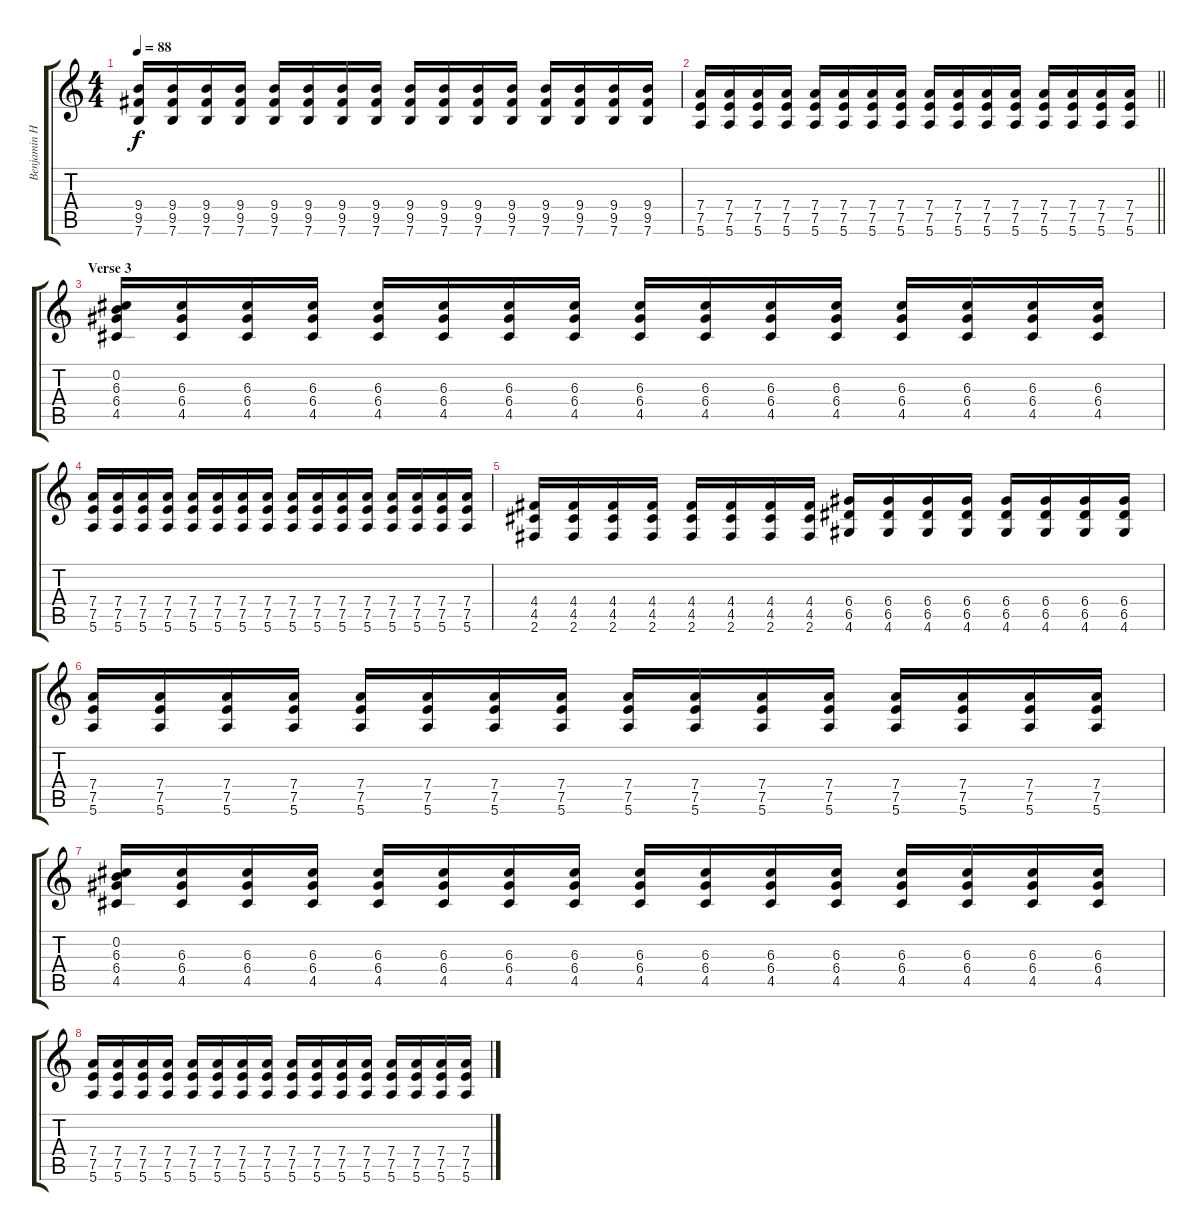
\track ("Benjamin Harper (Guitar 1)" "Benjamin H") {instrument distortionguitar}
\staff {score tabs}
\tuning (E4 B3 G3 D3 A2 E2) {hide}
\ts (4 4)
\tempo 88
\clef g2
\ks c
(9.4 9.5 7.6).16{dy f} (9.4 9.5 7.6).16 (9.4 9.5 7.6).16 (9.4 9.5 7.6).16 (9.4 9.5 7.6).16 (9.4 9.5 7.6).16 (9.4 9.5 7.6).16 (9.4 9.5 7.6).16 (9.4 9.5 7.6).16 (9.4 9.5 7.6).16 (9.4 9.5 7.6).16 (9.4 9.5 7.6).16 (9.4 9.5 7.6).16 (9.4 9.5 7.6).16 (9.4 9.5 7.6).16 (9.4 9.5 7.6).16 |
\barLineRight lightlight
(7.4 7.5 5.6).16 (7.4 7.5 5.6).16 (7.4 7.5 5.6).16 (7.4 7.5 5.6).16 (7.4 7.5 5.6).16 (7.4 7.5 5.6).16 (7.4 7.5 5.6).16 (7.4 7.5 5.6).16 (7.4 7.5 5.6).16 (7.4 7.5 5.6).16 (7.4 7.5 5.6).16 (7.4 7.5 5.6).16 (7.4 7.5 5.6).16 (7.4 7.5 5.6).16 (7.4 7.5 5.6).16 (7.4 7.5 5.6).16 |
\section ("" "Verse 3")
(0.2 6.3 6.4 4.5).16{instrument overdrivenguitar} (6.3 6.4 4.5).16 (6.3 6.4 4.5).16 (6.3 6.4 4.5).16 (6.3 6.4 4.5).16 (6.3 6.4 4.5).16 (6.3 6.4 4.5).16 (6.3 6.4 4.5).16 (6.3 6.4 4.5).16 (6.3 6.4 4.5).16 (6.3 6.4 4.5).16 (6.3 6.4 4.5).16 (6.3 6.4 4.5).16 (6.3 6.4 4.5).16 (6.3 6.4 4.5).16 (6.3 6.4 4.5).16 |
(7.4 7.5 5.6).16 (7.4 7.5 5.6).16 (7.4 7.5 5.6).16 (7.4 7.5 5.6).16 (7.4 7.5 5.6).16 (7.4 7.5 5.6).16 (7.4 7.5 5.6).16 (7.4 7.5 5.6).16 (7.4 7.5 5.6).16 (7.4 7.5 5.6).16 (7.4 7.5 5.6).16 (7.4 7.5 5.6).16 (7.4 7.5 5.6).16 (7.4 7.5 5.6).16 (7.4 7.5 5.6).16 (7.4 7.5 5.6).16 |
(4.4 4.5 2.6).16 (4.4 4.5 2.6).16 (4.4 4.5 2.6).16 (4.4 4.5 2.6).16 (4.4 4.5 2.6).16 (4.4 4.5 2.6).16 (4.4 4.5 2.6).16 (4.4 4.5 2.6).16 (6.4 6.5 4.6).16 (6.4 6.5 4.6).16 (6.4 6.5 4.6).16 (6.4 6.5 4.6).16 (6.4 6.5 4.6).16 (6.4 6.5 4.6).16 (6.4 6.5 4.6).16 (6.4 6.5 4.6).16 |
(7.4 7.5 5.6).16 (7.4 7.5 5.6).16 (7.4 7.5 5.6).16 (7.4 7.5 5.6).16 (7.4 7.5 5.6).16 (7.4 7.5 5.6).16 (7.4 7.5 5.6).16 (7.4 7.5 5.6).16 (7.4 7.5 5.6).16 (7.4 7.5 5.6).16 (7.4 7.5 5.6).16 (7.4 7.5 5.6).16 (7.4 7.5 5.6).16 (7.4 7.5 5.6).16 (7.4 7.5 5.6).16 (7.4 7.5 5.6).16 |
(0.2 6.3 6.4 4.5).16 (6.3 6.4 4.5).16 (6.3 6.4 4.5).16 (6.3 6.4 4.5).16 (6.3 6.4 4.5).16 (6.3 6.4 4.5).16 (6.3 6.4 4.5).16 (6.3 6.4 4.5).16 (6.3 6.4 4.5).16 (6.3 6.4 4.5).16 (6.3 6.4 4.5).16 (6.3 6.4 4.5).16 (6.3 6.4 4.5).16 (6.3 6.4 4.5).16 (6.3 6.4 4.5).16 (6.3 6.4 4.5).16 |
(7.4 7.5 5.6).16 (7.4 7.5 5.6).16 (7.4 7.5 5.6).16 (7.4 7.5 5.6).16 (7.4 7.5 5.6).16 (7.4 7.5 5.6).16 (7.4 7.5 5.6).16 (7.4 7.5 5.6).16 (7.4 7.5 5.6).16 (7.4 7.5 5.6).16 (7.4 7.5 5.6).16 (7.4 7.5 5.6).16 (7.4 7.5 5.6).16 (7.4 7.5 5.6).16 (7.4 7.5 5.6).16 (7.4 7.5 5.6).16
